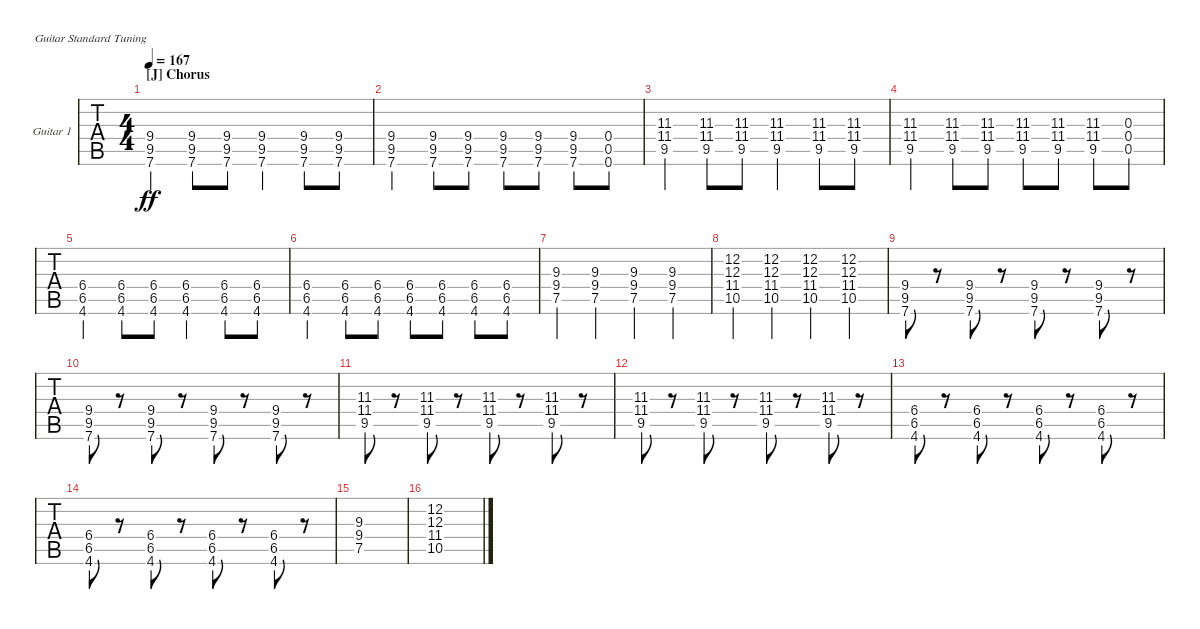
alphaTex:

\defaultSystemsLayout 4
\bracketExtendMode groupsimilarinstruments
\firstSystemTrackNameOrientation horizontal
\otherSystemsTrackNameOrientation horizontal
\track ("Ray Toro" "Guitar 1") {instrument overdrivenguitar}
\staff {tabs}
\tuning (E4 B3 G3 D3 A2 E2)
\ts (4 4)
\section ("J" "Chorus")
\tempo 167
\clef g2
\ks abminor
(7.6 9.5 9.4).4{dy ff} (7.6 9.5 9.4).8 (9.4 9.5 7.6).8 (7.6 9.5 9.4).4 (7.6 9.5 9.4).8 (9.4 9.5 7.6).8 |
(7.6 9.5 9.4).4 (7.6 9.5 9.4).8 (9.4 9.5 7.6).8 (7.6 9.5 9.4).8 (9.4 9.5 7.6).8 (7.6 9.5 9.4).8 (0.4 0.5 0.6).8 |
(9.5 11.4 11.3).4 (11.3 11.4 9.5).8 (11.3 11.4 9.5).8 (11.3 11.4 9.5).4 (11.3 11.4 9.5).8 (11.3 11.4 9.5).8 |
(11.3 11.4 9.5).4 (11.3 11.4 9.5).8 (11.3 11.4 9.5).8 (11.3 11.4 9.5).8 (11.3 11.4 9.5).8 (11.3 11.4 9.5).8 (0.5 0.4 0.3).8 |
(4.6 6.5 6.4).4 (6.4 6.5 4.6).8 (6.4 6.5 4.6).8 (6.4 6.5 4.6).4 (6.4 6.5 4.6).8 (6.4 6.5 4.6).8 |
(6.4 6.5 4.6).4 (6.4 6.5 4.6).8 (6.4 6.5 4.6).8 (6.4 6.5 4.6).8 (6.4 6.5 4.6).8 (6.4 6.5 4.6).8 (6.4 6.5 4.6).8 |
(7.5 9.4 9.3).4 (9.3 9.4 7.5).4 (7.5 9.3 9.4).4 (7.5 9.4 9.3).4 |
(10.5 11.4 12.3 12.2).4 (12.2 12.3 11.4 10.5).4 (12.2 12.3 11.4 10.5).4 (12.2 12.3 11.4 10.5).4 |
(7.6 9.5 9.4).8 r.8 (9.4 9.5 7.6).8 r.8 (7.6 9.5 9.4).8 r.8 (7.6 9.5 9.4).8 r.8 |
(7.6 9.5 9.4).8 r.8 (9.4 9.5 7.6).8 r.8 (7.6 9.5 9.4).8 r.8 (7.6 9.5 9.4).8 r.8 |
(9.5 11.4 11.3).8 r.8 (11.3 11.4 9.5).8 r.8 (11.3 11.4 9.5).8 r.8 (11.3 11.4 9.5).8 r.8 |
(9.5 11.4 11.3).8 r.8 (11.3 11.4 9.5).8 r.8 (11.3 11.4 9.5).8 r.8 (11.3 11.4 9.5).8 r.8 |
(4.6 6.5 6.4).8 r.8 (6.4 6.5 4.6).8 r.8 (6.4 6.5 4.6).8 r.8 (6.4 6.5 4.6).8 r.8 |
(4.6 6.5 6.4).8 r.8 (6.4 6.5 4.6).8 r.8 (6.4 6.5 4.6).8 r.8 (6.4 6.5 4.6).8 r.8 |
(7.5 9.4 9.3).1 |
(12.2 12.3 11.4 10.5).1
